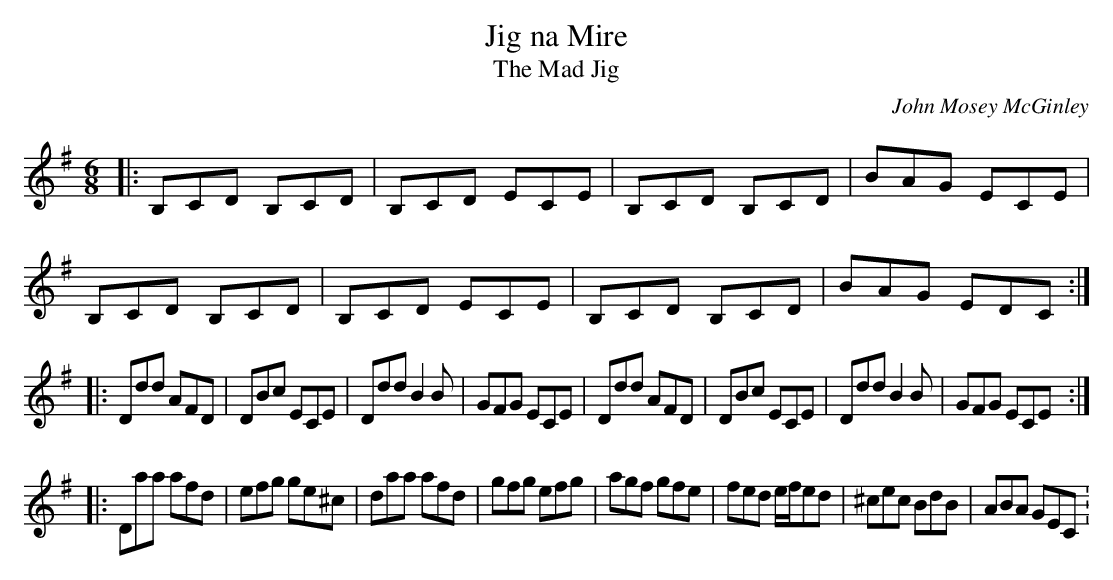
X:1
T:Jig na Mire
T:The Mad Jig
M:6/8
L:1/8
C:John Mosey McGinley
K:G
|:B,CD B,CD|B,CD ECE|B,CD B,CD| BAG ECE|
B,CD B,CD|B,CD ECE|B,CD B,CD| BAG EDC:|
|:Ddd AFD|DBc ECE|Ddd B2B|GFG ECE|Ddd AFD|DBc ECE|Ddd B2B|GFG ECE:|
|:Daa afd|efg ge^c|daa afd|gfg efg|agf gfe|fed e/2f/2ed| ^cec BdB|ABA GEC:
|
